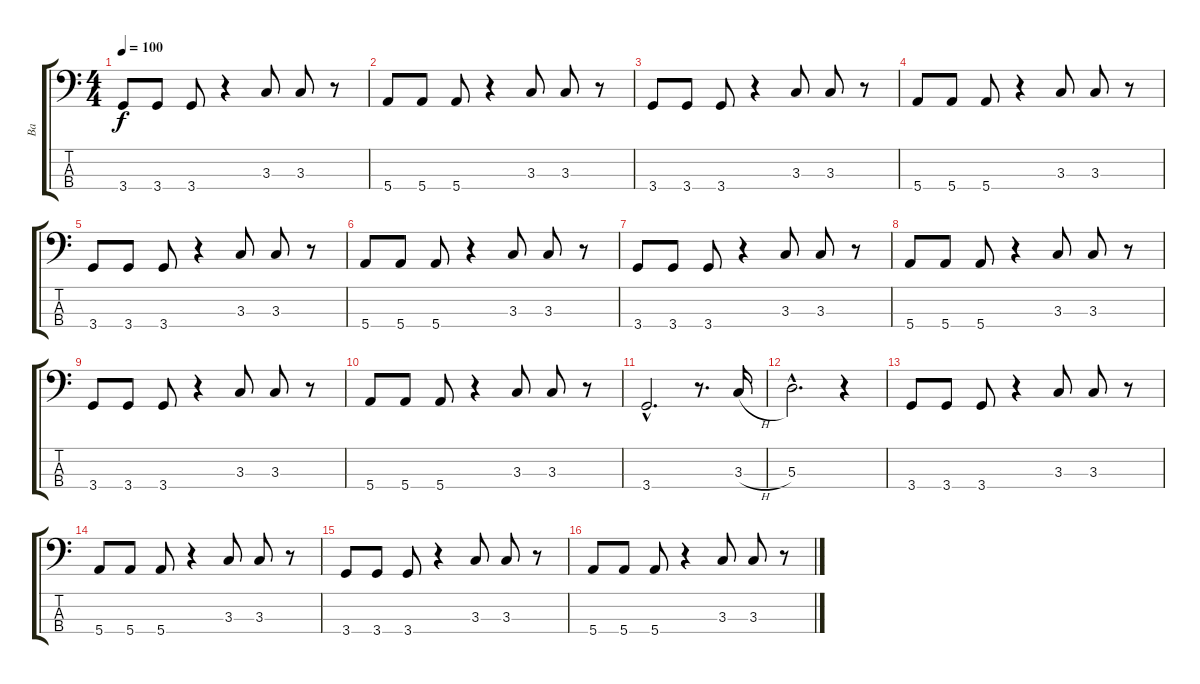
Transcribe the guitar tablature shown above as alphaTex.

\track ("Ba" "Ba") {instrument electricbassfinger}
\staff {score tabs}
\tuning (G2 D2 A1 E1) {hide}
\ts (4 4)
\tempo 100
\clef f4
\ks c
3.4.8{dy f} 3.4.8 3.4.8 r.4 3.3.8 3.3.8 r.8 |
5.4.8 5.4.8 5.4.8 r.4 3.3.8 3.3.8 r.8 |
3.4.8 3.4.8 3.4.8 r.4 3.3.8 3.3.8 r.8 |
5.4.8 5.4.8 5.4.8 r.4 3.3.8 3.3.8 r.8 |
3.4.8 3.4.8 3.4.8 r.4 3.3.8 3.3.8 r.8 |
5.4.8 5.4.8 5.4.8 r.4 3.3.8 3.3.8 r.8 |
3.4.8 3.4.8 3.4.8 r.4 3.3.8 3.3.8 r.8 |
5.4.8 5.4.8 5.4.8 r.4 3.3.8 3.3.8 r.8 |
3.4.8 3.4.8 3.4.8 r.4 3.3.8 3.3.8 r.8 |
5.4.8 5.4.8 5.4.8 r.4 3.3.8 3.3.8 r.8 |
3.4{hac}.2{d} r.8{d} 3.3{h}.16 |
5.3{hac}.2{d} r.4 |
3.4.8 3.4.8 3.4.8 r.4 3.3.8 3.3.8 r.8 |
5.4.8 5.4.8 5.4.8 r.4 3.3.8 3.3.8 r.8 |
3.4.8 3.4.8 3.4.8 r.4 3.3.8 3.3.8 r.8 |
5.4.8 5.4.8 5.4.8 r.4 3.3.8 3.3.8 r.8
